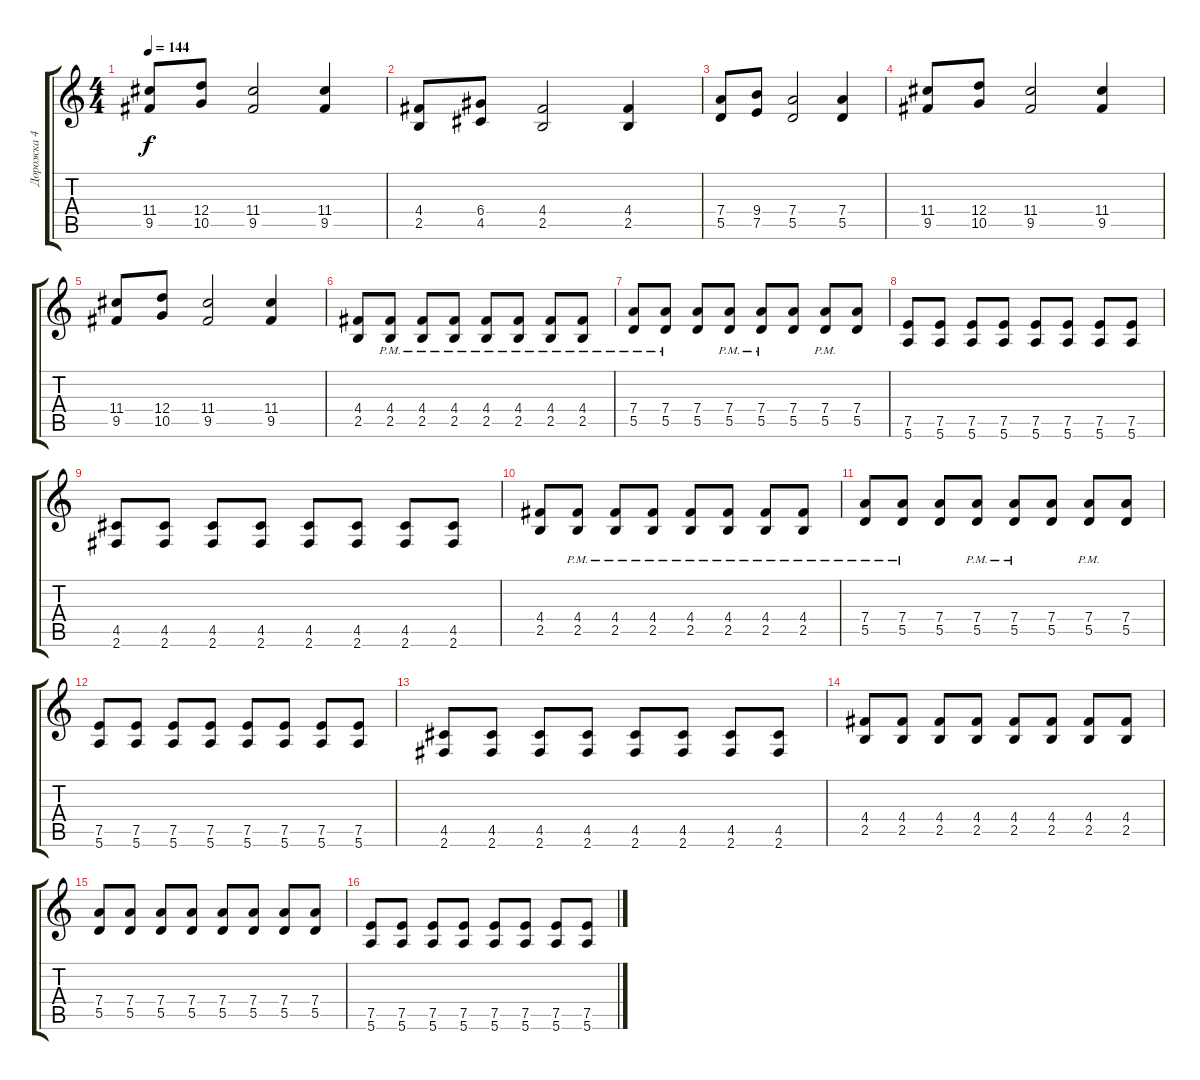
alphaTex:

\track ("Дорожка 4" "Дорожка 4") {instrument distortionguitar}
\staff {score tabs}
\tuning (E4 B3 G3 D3 A2 E2) {hide}
\ts (4 4)
\tempo 144
\clef g2
\ks c
(11.4 9.5).8{dy f} (12.4 10.5).8 (11.4 9.5).2 (11.4 9.5).4 |
(4.4 2.5).8 (6.4 4.5).8 (4.4 2.5).2 (4.4 2.5).4 |
(7.4 5.5).8 (9.4 7.5).8 (7.4 5.5).2 (7.4 5.5).4 |
(11.4 9.5).8 (12.4 10.5).8 (11.4 9.5).2 (11.4 9.5).4 |
(11.4 9.5).8 (12.4 10.5).8 (11.4 9.5).2 (11.4 9.5).4 |
(4.4 2.5).8 (4.4{pm} 2.5{pm}).8 (4.4{pm} 2.5{pm}).8 (4.4{pm} 2.5{pm}).8 (4.4{pm} 2.5{pm}).8 (4.4{pm} 2.5{pm}).8 (4.4{pm} 2.5{pm}).8 (4.4{pm} 2.5{pm}).8 |
(7.4{pm} 5.5{pm}).8 (7.4{pm} 5.5{pm}).8 (7.4 5.5).8 (7.4{pm} 5.5{pm}).8 (7.4{pm} 5.5{pm}).8 (7.4 5.5).8 (7.4{pm} 5.5{pm}).8 (7.4 5.5).8 |
(7.5 5.6).8 (7.5 5.6).8 (7.5 5.6).8 (7.5 5.6).8 (7.5 5.6).8 (7.5 5.6).8 (7.5 5.6).8 (7.5 5.6).8 |
(4.5 2.6).8 (4.5 2.6).8 (4.5 2.6).8 (4.5 2.6).8 (4.5 2.6).8 (4.5 2.6).8 (4.5 2.6).8 (4.5 2.6).8 |
(4.4 2.5).8 (4.4{pm} 2.5{pm}).8 (4.4{pm} 2.5{pm}).8 (4.4{pm} 2.5{pm}).8 (4.4{pm} 2.5{pm}).8 (4.4{pm} 2.5{pm}).8 (4.4{pm} 2.5{pm}).8 (4.4{pm} 2.5{pm}).8 |
(7.4{pm} 5.5{pm}).8 (7.4{pm} 5.5{pm}).8 (7.4 5.5).8 (7.4{pm} 5.5{pm}).8 (7.4{pm} 5.5{pm}).8 (7.4 5.5).8 (7.4{pm} 5.5{pm}).8 (7.4 5.5).8 |
(7.5 5.6).8 (7.5 5.6).8 (7.5 5.6).8 (7.5 5.6).8 (7.5 5.6).8 (7.5 5.6).8 (7.5 5.6).8 (7.5 5.6).8 |
(4.5 2.6).8 (4.5 2.6).8 (4.5 2.6).8 (4.5 2.6).8 (4.5 2.6).8 (4.5 2.6).8 (4.5 2.6).8 (4.5 2.6).8 |
(4.4 2.5).8 (4.4 2.5).8 (4.4 2.5).8 (4.4 2.5).8 (4.4 2.5).8 (4.4 2.5).8 (4.4 2.5).8 (4.4 2.5).8 |
(7.4 5.5).8 (7.4 5.5).8 (7.4 5.5).8 (7.4 5.5).8 (7.4 5.5).8 (7.4 5.5).8 (7.4 5.5).8 (7.4 5.5).8 |
(7.5 5.6).8 (7.5 5.6).8 (7.5 5.6).8 (7.5 5.6).8 (7.5 5.6).8 (7.5 5.6).8 (7.5 5.6).8 (7.5 5.6).8
